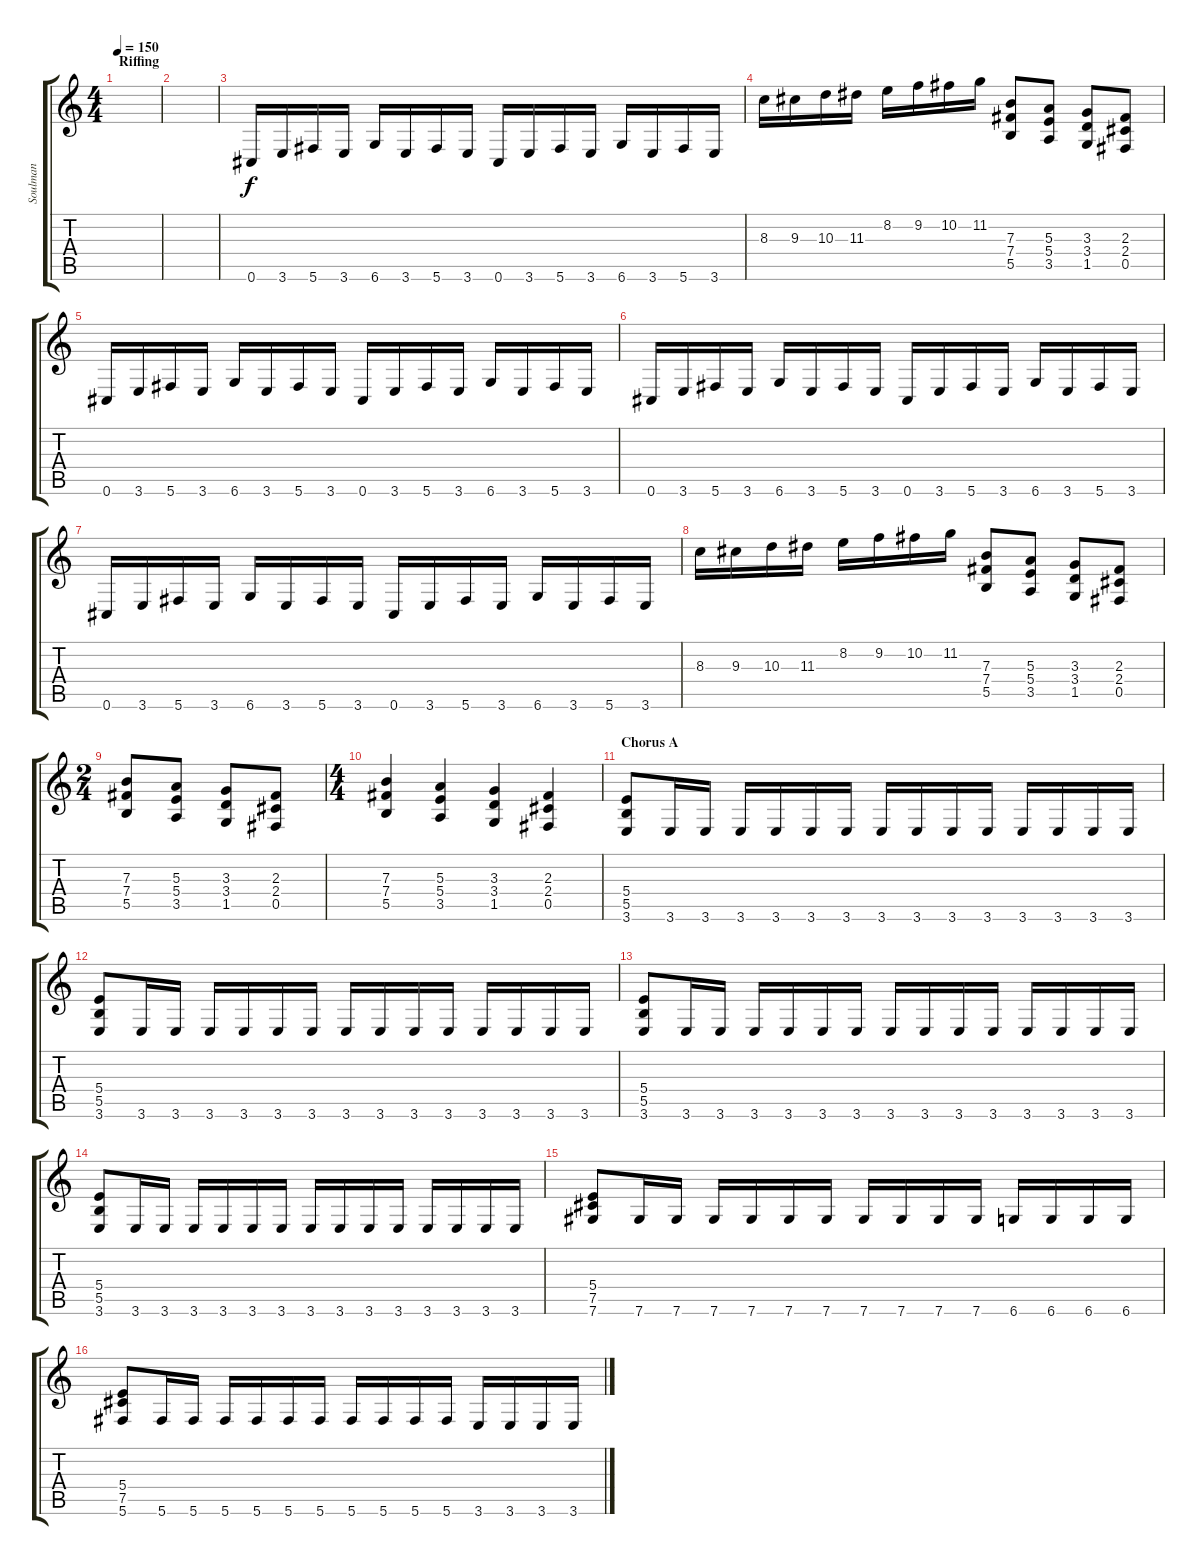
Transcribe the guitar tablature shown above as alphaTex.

\track ("Soulman" "Soulman") {instrument distortionguitar}
\staff {score tabs}
\tuning (Db4 Ab3 E3 B2 Gb2 Db2) {hide}
\ts (4 4)
\section ("" "Riffing")
\tempo 150
\clef g2
\ks c
|
|
0.6.16 3.6.16 5.6.16 3.6.16 6.6.16 3.6.16 5.6.16 3.6.16 0.6.16 3.6.16 5.6.16 3.6.16 6.6.16 3.6.16 5.6.16 3.6.16 |
8.3.16 9.3.16 10.3.16 11.3.16 8.2.16 9.2.16 10.2.16 11.2.16 (7.3 7.4 5.5).8 (5.3 5.4 3.5).8 (3.3 3.4 1.5).8 (2.3 2.4 0.5).8 |
0.6.16 3.6.16 5.6.16 3.6.16 6.6.16 3.6.16 5.6.16 3.6.16 0.6.16 3.6.16 5.6.16 3.6.16 6.6.16 3.6.16 5.6.16 3.6.16 |
0.6.16 3.6.16 5.6.16 3.6.16 6.6.16 3.6.16 5.6.16 3.6.16 0.6.16 3.6.16 5.6.16 3.6.16 6.6.16 3.6.16 5.6.16 3.6.16 |
0.6.16 3.6.16 5.6.16 3.6.16 6.6.16 3.6.16 5.6.16 3.6.16 0.6.16 3.6.16 5.6.16 3.6.16 6.6.16 3.6.16 5.6.16 3.6.16 |
8.3.16 9.3.16 10.3.16 11.3.16 8.2.16 9.2.16 10.2.16 11.2.16 (7.3 7.4 5.5).8 (5.3 5.4 3.5).8 (3.3 3.4 1.5).8 (2.3 2.4 0.5).8 |
\ts (2 4)
(7.3 7.4 5.5).8 (5.3 5.4 3.5).8 (3.3 3.4 1.5).8 (2.3 2.4 0.5).8 |
\ts (4 4)
(7.3 7.4 5.5).4 (5.3 5.4 3.5).4 (3.3 3.4 1.5).4 (2.3 2.4 0.5).4 |
\section ("" "Chorus A")
(5.4 5.5 3.6).8 3.6.16 3.6.16 3.6.16 3.6.16 3.6.16 3.6.16 3.6.16 3.6.16 3.6.16 3.6.16 3.6.16 3.6.16 3.6.16 3.6.16 |
(5.4 5.5 3.6).8 3.6.16 3.6.16 3.6.16 3.6.16 3.6.16 3.6.16 3.6.16 3.6.16 3.6.16 3.6.16 3.6.16 3.6.16 3.6.16 3.6.16 |
(5.4 5.5 3.6).8 3.6.16 3.6.16 3.6.16 3.6.16 3.6.16 3.6.16 3.6.16 3.6.16 3.6.16 3.6.16 3.6.16 3.6.16 3.6.16 3.6.16 |
(5.4 5.5 3.6).8 3.6.16 3.6.16 3.6.16 3.6.16 3.6.16 3.6.16 3.6.16 3.6.16 3.6.16 3.6.16 3.6.16 3.6.16 3.6.16 3.6.16 |
(5.4 7.5 7.6).8 7.6.16 7.6.16 7.6.16 7.6.16 7.6.16 7.6.16 7.6.16 7.6.16 7.6.16 7.6.16 6.6.16 6.6.16 6.6.16 6.6.16 |
(5.4 7.5 5.6).8 5.6.16 5.6.16 5.6.16 5.6.16 5.6.16 5.6.16 5.6.16 5.6.16 5.6.16 5.6.16 3.6.16 3.6.16 3.6.16 3.6.16
